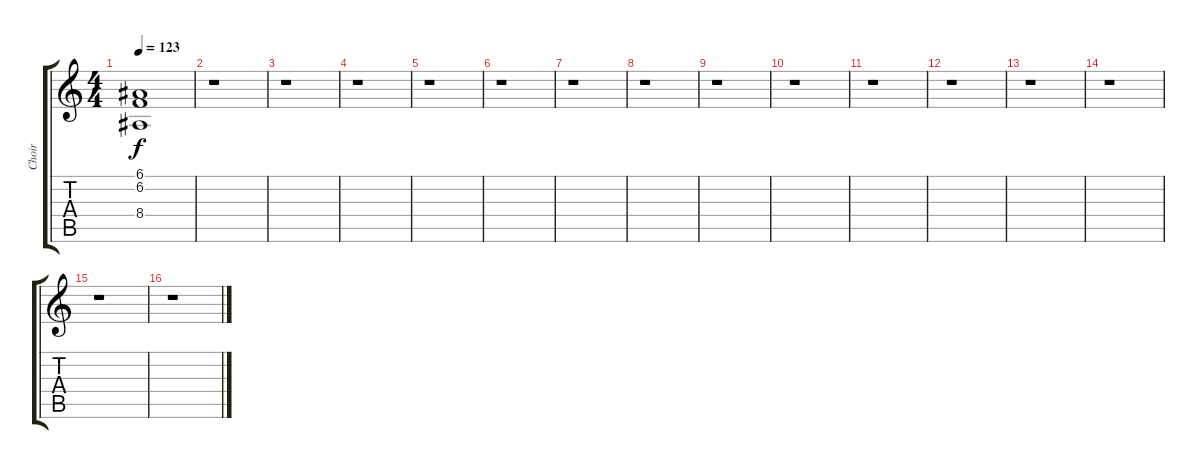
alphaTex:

\track ("Choir" "Choir") {instrument choiraahs}
\staff {score tabs}
\tuning (E4 B3 G3 D3 A2 E2) {hide}
\ts (4 4)
\tempo 123
\clef g2
\ks c
(6.1{t} 6.2{t} 8.4{t}).1{dy f} |
r.1 |
r.1 |
r.1 |
r.1 |
r.1 |
r.1 |
r.1 |
r.1 |
r.1 |
r.1 |
r.1 |
r.1 |
r.1 |
r.1 |
r.1
